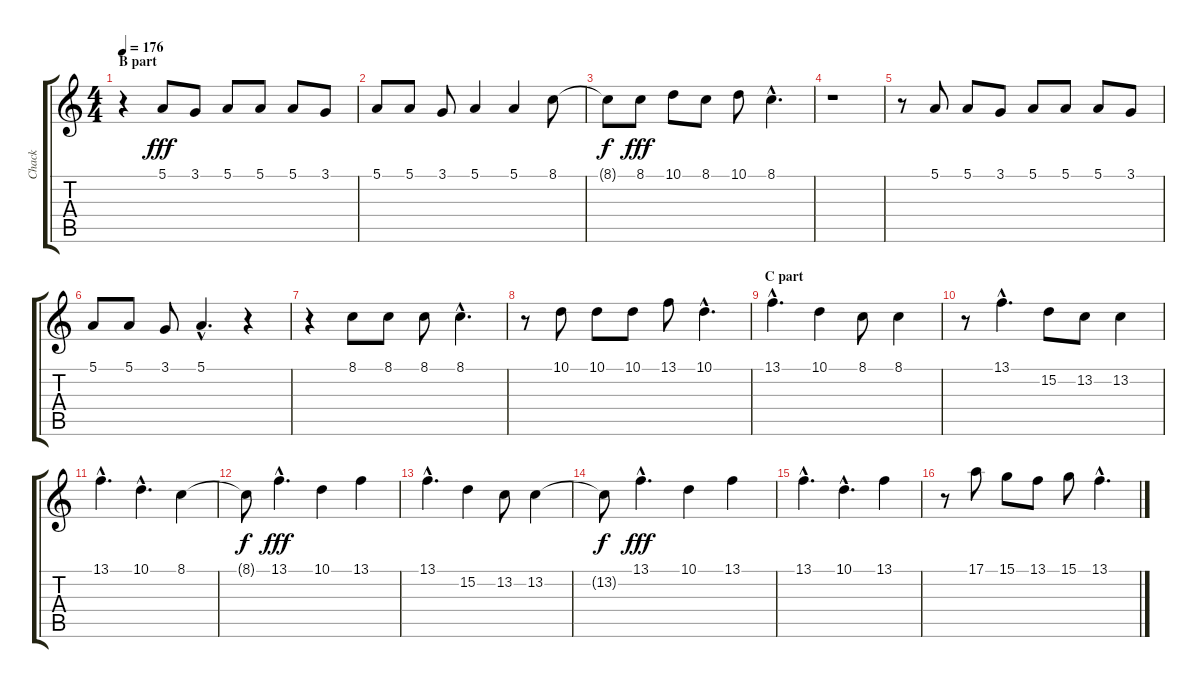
\track ("Chack" "Chack") {instrument lead6voice}
\staff {score tabs}
\tuning (E4 B3 G3 D3 A2 E2) {hide}
\ts (4 4)
\section ("" "B part")
\tempo 176
\clef g2
\ks c
r.4{dy fff} 5.1.8 3.1.8 5.1.8 5.1.8 5.1.8 3.1.8 |
5.1.8 5.1.8 3.1.8 5.1.4 5.1.4 8.1.8 |
8.1{t}.8{dy f} 8.1.8{dy fff} 10.1.8 8.1.8 10.1.8 8.1{hac}.4{d} |
r.1 |
r.8 5.1.8 5.1.8 3.1.8 5.1.8 5.1.8 5.1.8 3.1.8 |
5.1.8 5.1.8 3.1.8 5.1{hac}.4{d} r.4 |
r.4 8.1.8 8.1.8 8.1.8 8.1{hac}.4{d} |
r.8 10.1.8 10.1.8 10.1.8 13.1.8 10.1{hac}.4{d} |
\section ("" "C part")
13.1{hac}.4{d} 10.1.4 8.1.8 8.1.4 |
r.8 13.1{hac}.4{d} 15.2.8 13.2.8 13.2.4 |
13.1{hac}.4{d} 10.1{hac}.4{d} 8.1.4 |
8.1{t}.8{dy f} 13.1{hac}.4{d dy fff} 10.1.4 13.1.4 |
13.1{hac}.4{d} 15.2.4 13.2.8 13.2.4 |
13.2{t}.8{dy f} 13.1{hac}.4{d dy fff} 10.1.4 13.1.4 |
13.1{hac}.4{d} 10.1{hac}.4{d} 13.1.4 |
r.8 17.1.8 15.1.8 13.1.8 15.1.8 13.1{hac}.4{d}
